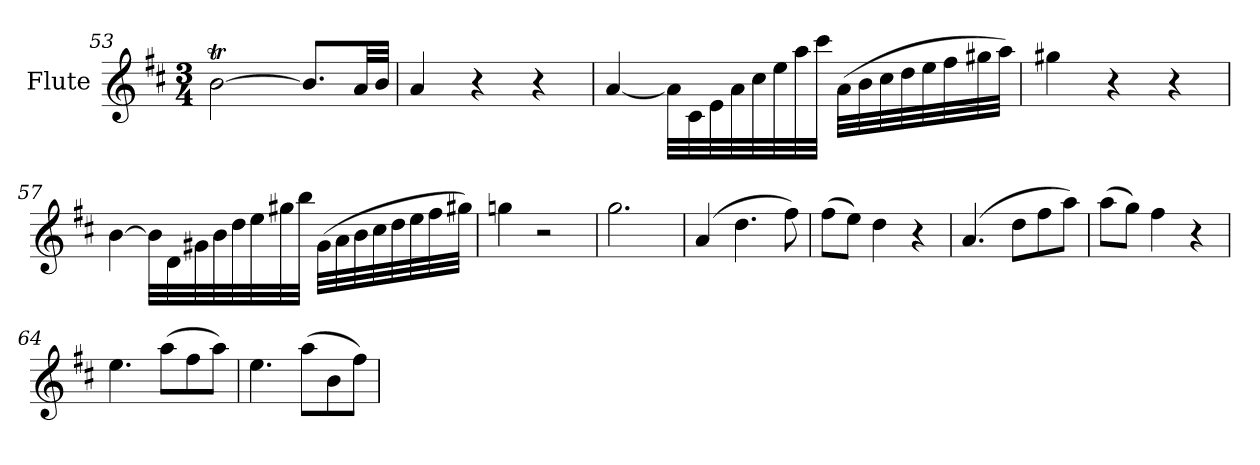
**kern
*part1
*staff1
*I"Flute
*I'Fl.
*clefG2
*k[f#c#]
*M3/4
=53
[2bT\
8.b/L]
32a/LL
32b/JJJ
=54
4a/
4r
4r
!!LO:LB:g=z
=55
[4a/
32a\LLL]
32c#\
32e\
32a\
32cc#\
32ee\
32aa\
32ccc#\JJJ
(>32a\LLL
32b\
32cc#\
32dd\
32ee\
32ff#\
32gg#X\
32aa\JJJ)
=56
4gg#X\
4r
4r
=57
[4b\
32b\LLL]
32d\
32g#X\
32b\
32dd\
32ee\
32gg#X\
32bb\JJJ
(>32g#\LLL
32a\
32b\
32cc#\
32dd\
32ee\
32ff#\
32gg#X\JJJ)
=58
4ggn\
2r
=59
2.gg\
!!LO:LB:g=z
=60
(>4a/
4.dd\
8ff#\)
=61
(>8ff#\L
8ee\J)
4dd\
4r
=62
(>4.a/
8dd\L
8ff#\
8aa\J)
=63
(>8aa\L
8gg\J)
4ff#\
4r
=64
4.ee\
(>8aa\L
8ff#\
8aa\J)
=65
4.ee\
(>8aa\L
8b\
8ff#\J)
=
*-
